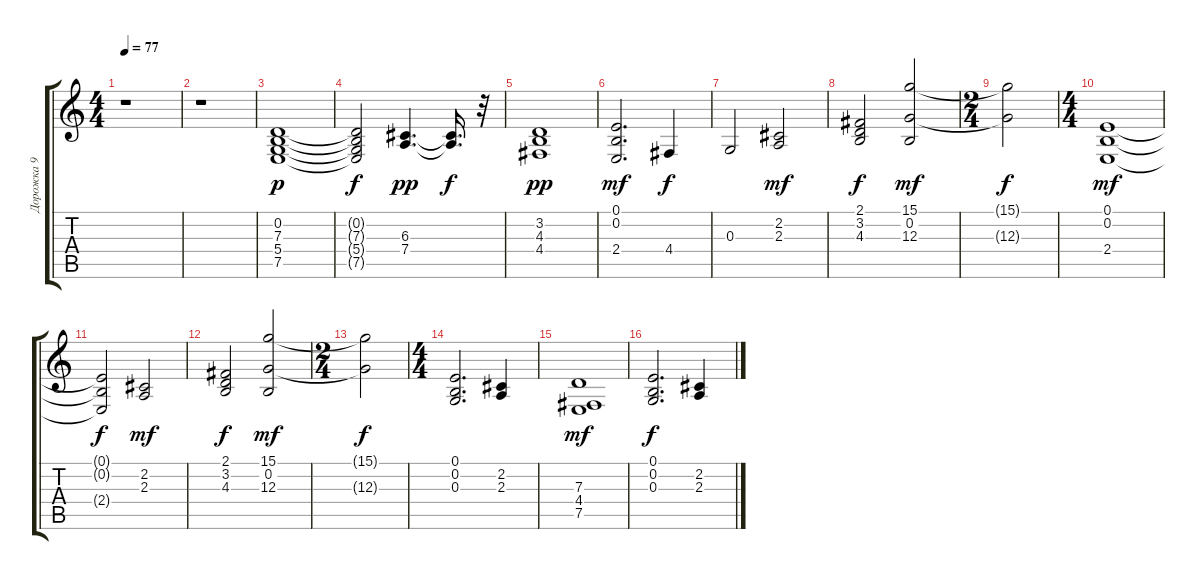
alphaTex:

\track ("Дорожка 9" "Дорожка 9") {instrument synthstrings1}
\staff {score tabs}
\tuning (E4 B3 G3 D3 A2 E2) {hide}
\ts (4 4)
\tempo 77
\clef g2
\ks c
r.1{dy mp} |
r.1 |
(0.2 7.3 5.4 7.5).1{dy p} |
(0.2{t} 7.3{t} 5.4{t} 7.5{t}).2{dy f} (6.3 7.4).4{d dy pp} (6.3{t} 7.4{t}).16{d dy f} r.32 |
(3.2 4.3 4.4).1{dy pp} |
(0.1 0.2 2.4).2{d dy mf} 4.4.4{dy f} |
0.3.2 (2.2 2.3).2{dy mf} |
(2.1 3.2 4.3).2{dy f} (15.1 0.2 12.3).2{dy mf} |
\ts (2 4)
(15.1{t} 12.3{t}).2{dy f} |
\ts (4 4)
(0.1 0.2 2.4).1{dy mf} |
(0.1{t} 0.2{t} 2.4{t}).2{dy f} (2.2 2.3).2{dy mf} |
(2.1 3.2 4.3).2{dy f} (15.1 0.2 12.3).2{dy mf} |
\ts (2 4)
(15.1{t} 12.3{t}).2{dy f} |
\ts (4 4)
(0.1 0.2 0.3).2{d} (2.2 2.3).4 |
(7.3 4.4 7.5).1{dy mf} |
(0.1 0.2 0.3).2{d dy f} (2.2 2.3).4
